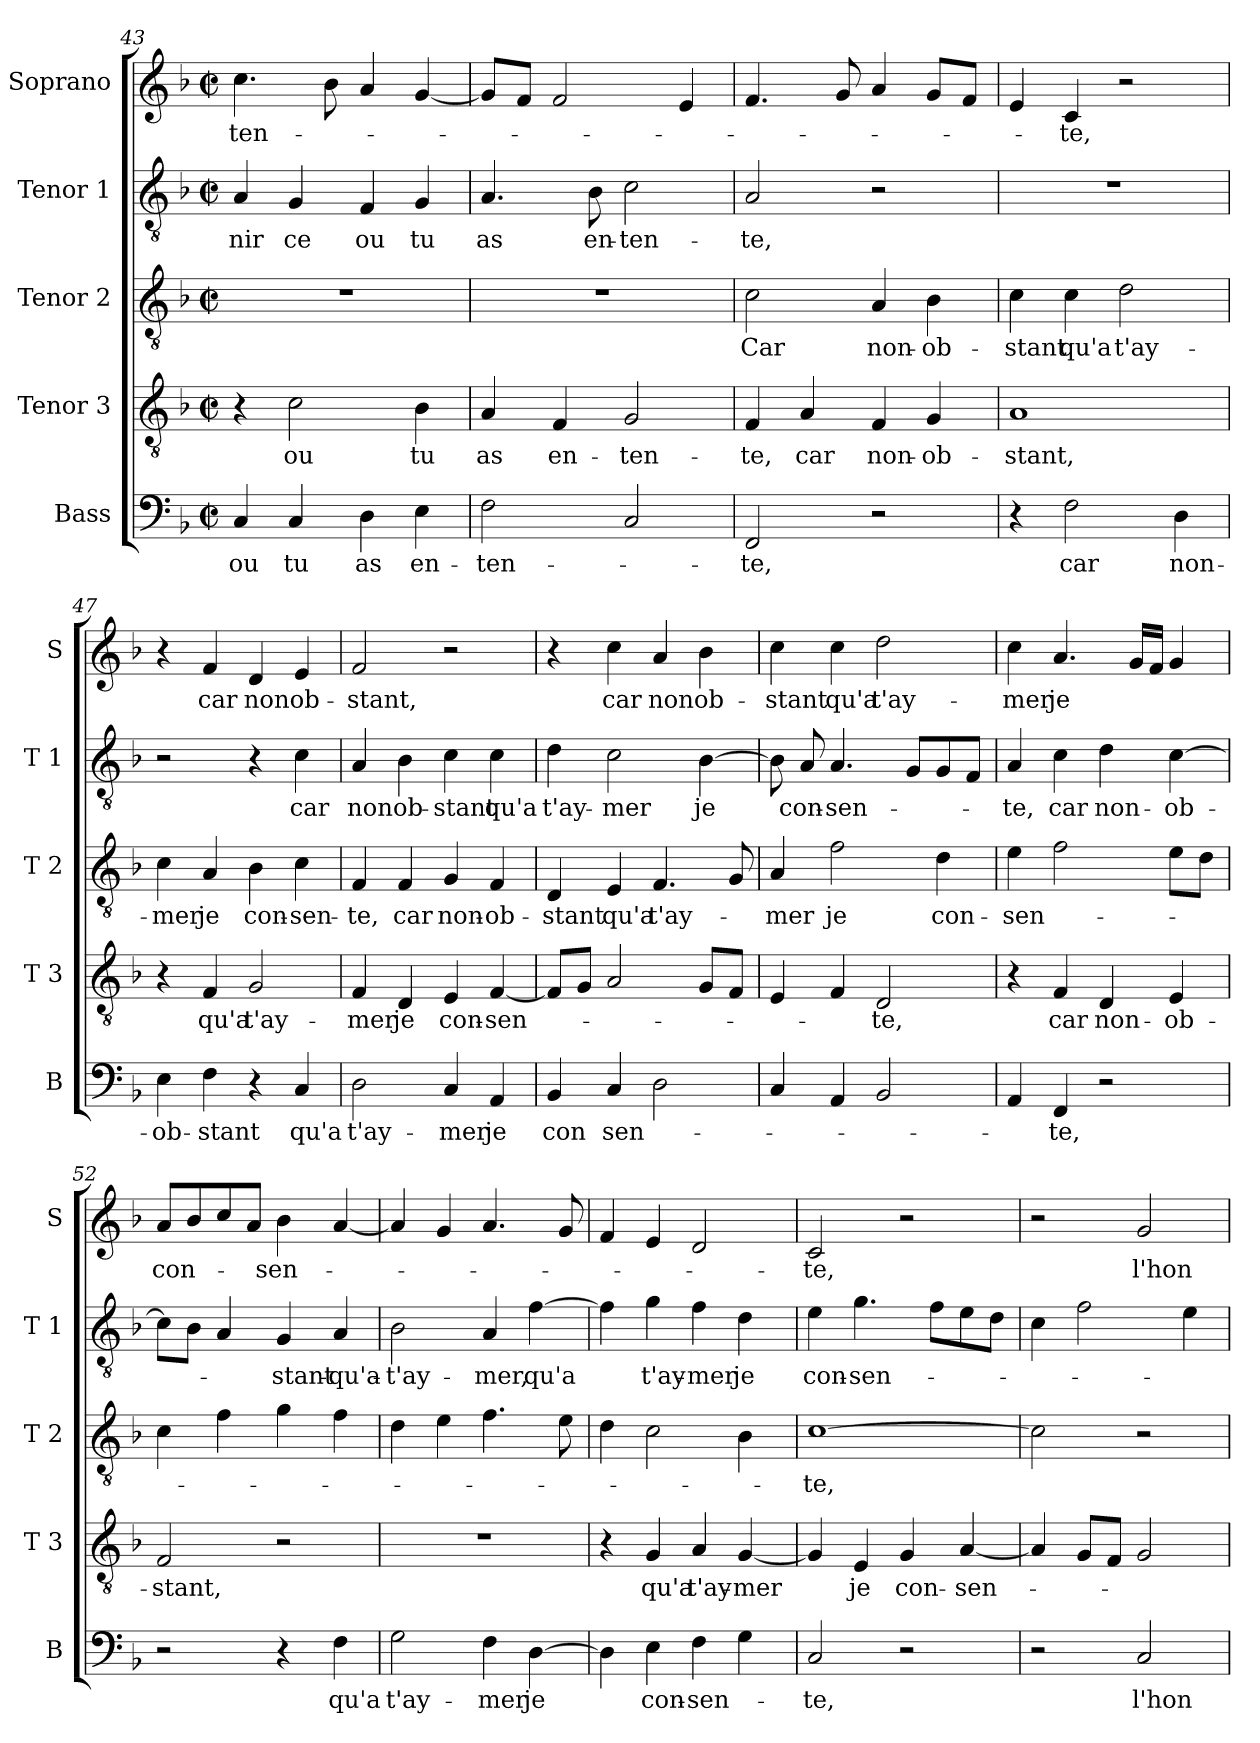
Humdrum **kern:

**kern	**text	**kern	**text	**kern	**text	**kern	**text	**kern	**text
*part5	*part5	*part4	*part4	*part3	*part3	*part2	*part2	*part1	*part1
*staff5	*staff5	*staff4	*staff4	*staff3	*staff3	*staff2	*staff2	*staff1	*staff1
*I"Bass	*	*I"Tenor 3	*	*I"Tenor 2	*	*I"Tenor 1	*	*I"Soprano	*
*I'B	*	*I'T 3	*	*I'T 2	*	*I'T 1	*	*I'S	*
!!LO:LB:g=z
*clefF4	*	*clefGv2	*	*clefGv2	*	*clefGv2	*	*clefG2	*
*k[b-]	*	*k[b-]	*	*k[b-]	*	*k[b-]	*	*k[b-]	*
*F:	*	*F:	*	*F:	*	*F:	*	*F:	*
*M2/2	*	*M2/2	*	*M2/2	*	*M2/2	*	*M2/2	*
*met(c|)	*	*met(c|)	*	*met(c|)	*	*met(c|)	*	*met(c|)	*
=43	=43	=43	=43	=43	=43	=43	=43	=43	=43
4C/	ou	4r	.	1r	.	4A/	-nir	4.cc\	-ten-
4C/	tu	2c\	ou	.	.	4G/	ce	.	.
.	.	.	.	.	.	.	.	8b-\	.
4D\	as	.	.	.	.	4F/	ou	4a/	.
4E\	en-	4B-\	tu	.	.	4G/	tu	[4g/	.
=44	=44	=44	=44	=44	=44	=44	=44	=44	=44
2F\	-ten-	4A/	as	1r	.	4.A/	as	8g/L]	.
.	.	.	.	.	.	.	.	8f/J	.
.	.	4F/	en-	.	.	.	.	2f/	.
.	.	.	.	.	.	8B-\	en-	.	.
2C/	.	2G/	-ten-	.	.	2c\	-ten-	.	.
.	.	.	.	.	.	.	.	4e/	.
=45	=45	=45	=45	=45	=45	=45	=45	=45	=45
2FF/	-te,	4F/	-te,	2c\	Car	2A/	-te,	4.f/	.
.	.	4A/	car	.	.	.	.	.	.
.	.	.	.	.	.	.	.	8g/	.
2r	.	4F/	non-	4A/	non-	2r	.	4a/	.
.	.	4G/	-ob-	4B-\	-ob-	.	.	8g/L	.
.	.	.	.	.	.	.	.	8f/J	.
=46	=46	=46	=46	=46	=46	=46	=46	=46	=46
4r	.	1A	-stant,	4c\	-stant	1r	.	4e/	.
2F\	car	.	.	4c\	qu'a	.	.	4c/	-te,
.	.	.	.	2d\	t'ay-	.	.	2r	.
4D\	non-	.	.	.	.	.	.	.	.
=47	=47	=47	=47	=47	=47	=47	=47	=47	=47
4E\	-ob-	4r	.	4c\	-mer	2r	.	4r	.
4F\	-stant	4F/	qu'a	4A/	je	.	.	4f/	car
4r	.	2G/	t'ay-	4B-\	con-	4r	.	4d/	non
4C/	qu'a	.	.	4c\	-sen-	4c\	car	4e/	ob-
=48	=48	=48	=48	=48	=48	=48	=48	=48	=48
2D\	t'ay-	4F/	-mer	4F/	-te,	4A/	non	2f/	-stant,
.	.	4D/	je	4F/	car	4B-\	ob-	.	.
4C/	-mer	4E/	con-	4G/	non-	4c\	-stant	2r	.
4AA/	je	[4F/	-sen-	4F/	-ob-	4c\	qu'a	.	.
!!LO:PB:g=z
=49	=49	=49	=49	=49	=49	=49	=49	=49	=49
4BB-/	con	8F/L]	.	4D/	-stant	4d\	t'ay-	4r	.
.	.	8G/J	.	.	.	.	.	.	.
4C/	sen-	2A/	.	4E/	qu'a	2c\	-mer	4cc\	car
2D\	.	.	.	4.F/	t'ay-	.	.	4a/	non
.	.	8G/L	.	.	.	[4B-\	je	4b-\	ob-
.	.	8F/J	.	8G/	.	.	.	.	.
=50	=50	=50	=50	=50	=50	=50	=50	=50	=50
4C/	.	4E/	.	4A/	-mer	8B-\]	.	4cc\	-stant
.	.	.	.	.	.	8A/	con-	.	.
4AA/	.	4F/	.	2f\	je	4.A/	-sen-	4cc\	qu'a
2BB-/	.	2D/	-te,	.	.	.	.	2dd\	t'ay-
.	.	.	.	.	.	8G/L	.	.	.
.	.	.	.	4d\	con-	8G/	.	.	.
.	.	.	.	.	.	8F/J	.	.	.
=51	=51	=51	=51	=51	=51	=51	=51	=51	=51
4AA/	.	4r	.	4e\	-sen-	4A/	-te,	4cc\	-mer
4FF/	-te,	4F/	car	2f\	.	4c\	car	4.a/	je
2r	.	4D/	non-	.	.	4d\	non-	.	.
.	.	.	.	.	.	.	.	16g/LL	.
.	.	.	.	.	.	.	.	16f/JJ	.
.	.	4E/	-ob-	8e\L	.	[4c\	-ob-	4g/	.
.	.	.	.	8d\J	.	.	.	.	.
=52	=52	=52	=52	=52	=52	=52	=52	=52	=52
2r	.	2F/	-stant,	4c\	.	8c\L]	.	8a/L	con-
.	.	.	.	.	.	8B-\J	.	8b-/	.
.	.	.	.	4f\	.	4A/	.	8cc/	.
.	.	.	.	.	.	.	.	8a/J	.
4r	.	2r	.	4g\	.	4G/	-stant-	4b-\	-sen-
4F\	qu'a	.	.	4f\	.	4A/	-qu'a-	[4a/	.
=53	=53	=53	=53	=53	=53	=53	=53	=53	=53
2G\	t'ay-	1r	.	4d\	.	2B-\	-t'ay-	4a/]	.
.	.	.	.	4e\	.	.	.	4g/	.
4F\	-mer	.	.	4.f\	.	4A/	-mer,	4.a/	.
[4D\	je	.	.	.	.	[4f\	qu'a	.	.
.	.	.	.	8e\	.	.	.	8g/	.
=54	=54	=54	=54	=54	=54	=54	=54	=54	=54
4D\]	.	4r	.	4d\	.	4f\]	.	4f/	.
4E\	con-	4G/	qu'a	2c\	.	4g\	t'ay-	4e/	.
4F\	-sen-	4A/	t'ay-	.	.	4f\	-mer	2d/	.
4G\	.	[4G/	-mer	4B-\	.	4d\	je	.	.
!!LO:LB:g=z
=55	=55	=55	=55	=55	=55	=55	=55	=55	=55
2C/	-te,	4G/]	.	[1c	-te,	4e\	con-	2c/	-te,
.	.	4E/	je	.	.	4.g\	-sen-	.	.
2r	.	4G/	con-	.	.	.	.	2r	.
.	.	.	.	.	.	8f\L	.	.	.
.	.	[4A/	-sen-	.	.	8e\	.	.	.
.	.	.	.	.	.	8d\J	.	.	.
=56	=56	=56	=56	=56	=56	=56	=56	=56	=56
2r	.	4A/]	.	2c\]	.	4c\	.	2r	.
.	.	8G/L	.	.	.	2f\	.	.	.
.	.	8F/J	.	.	.	.	.	.	.
2C/	l'hon-	2G/	.	2r	.	.	.	2g/	l'hon-
.	.	.	.	.	.	4e\	.	.	.
=	=	=	=	=	=	=	=	=	=
*-	*-	*-	*-	*-	*-	*-	*-	*-	*-
